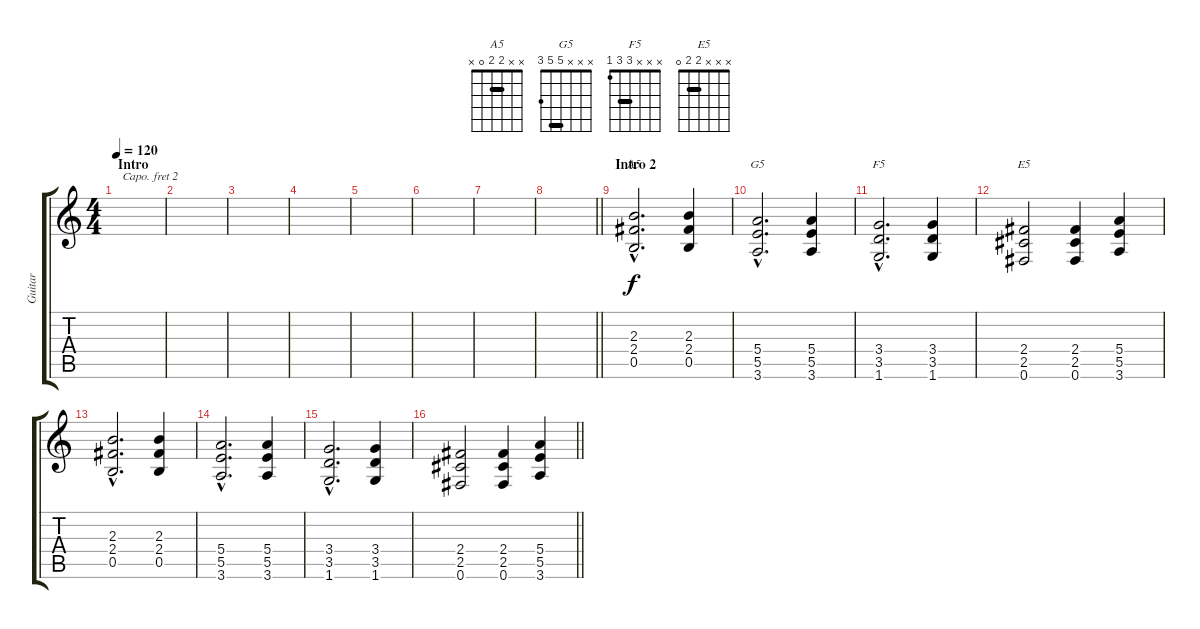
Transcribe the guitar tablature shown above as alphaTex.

\track ("Guitar" "Guitar") {instrument distortionguitar}
\staff {score tabs}
\capo 2
\tuning (E4 B3 G3 D3 A2 E2) {hide}
\chord ("A5" x x 2 2 0 x) {barre 2}
\chord ("G5" x x x 5 5 3) {barre 5}
\chord ("F5" x x x 3 3 1) {barre 3}
\chord ("E5" x x x 2 2 0) {barre 2}
\ts (4 4)
\section ("" "Intro")
\tempo 120
\clef g2
\ks c
|
|
|
|
|
|
|
\barLineRight lightlight
|
\section ("" "Intro 2")
(2.3{hac} 2.4{hac} 0.5{hac}).2{d ch "A5"} (2.3 2.4 0.5).4 |
(5.4{hac} 5.5{hac} 3.6{hac}).2{d ch "G5"} (5.4 5.5 3.6).4 |
(3.4{hac} 3.5{hac} 1.6{hac}).2{d ch "F5"} (3.4 3.5 1.6).4 |
(2.4 2.5 0.6).2{ch "E5"} (2.4 2.5 0.6).4 (5.4 5.5 3.6).4 |
(2.3{hac} 2.4{hac} 0.5{hac}).2{d} (2.3 2.4 0.5).4 |
(5.4{hac} 5.5{hac} 3.6{hac}).2{d} (5.4 5.5 3.6).4 |
(3.4{hac} 3.5{hac} 1.6{hac}).2{d} (3.4 3.5 1.6).4 |
\barLineRight lightlight
(2.4 2.5 0.6).2 (2.4 2.5 0.6).4 (5.4 5.5 3.6).4
